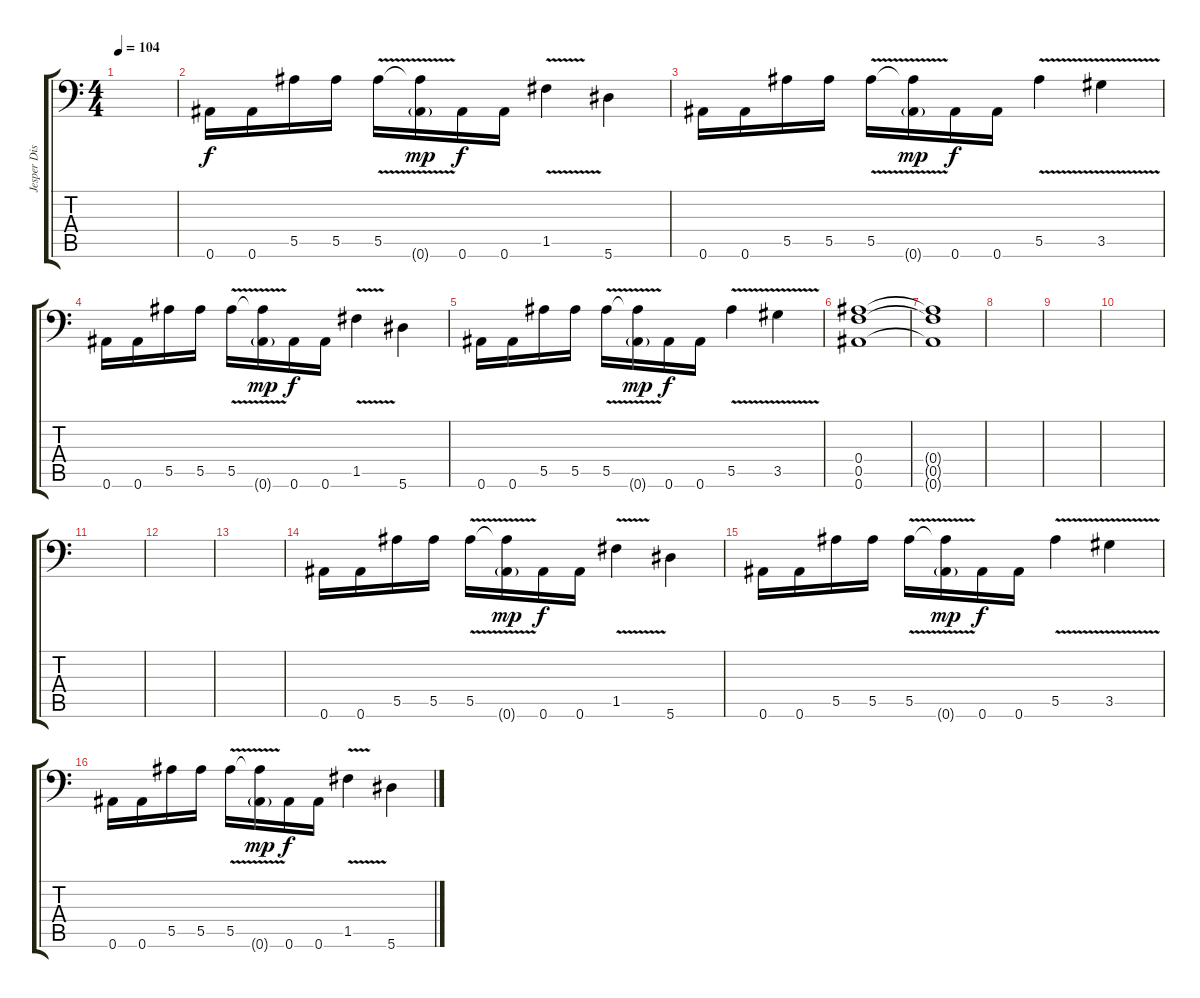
\track ("Jesper Dist." "Jesper Dis") {instrument distortionguitar}
\staff {score tabs}
\tuning (C4 G3 Eb3 Bb2 F2 Bb1) {hide}
\ts (4 4)
\tempo 104
\clef f4
\ks c
|
0.6.16 0.6.16 5.5.16 5.5.16 5.5{v}.16 (5.5{t} 0.6{g}).16{dy mp} 0.6.16{dy f} 0.6.16 1.5{v}.4 5.6.4 |
0.6.16 0.6.16 5.5.16 5.5.16 5.5{v}.16 (5.5{t} 0.6{g}).16{dy mp} 0.6.16{dy f} 0.6.16 5.5{v}.4 3.5{v}.4 |
0.6.16 0.6.16 5.5.16 5.5.16 5.5{v}.16 (5.5{t} 0.6{g}).16{dy mp} 0.6.16{dy f} 0.6.16 1.5{v}.4 5.6.4 |
0.6.16 0.6.16 5.5.16 5.5.16 5.5{v}.16 (5.5{t} 0.6{g}).16{dy mp} 0.6.16{dy f} 0.6.16 5.5{v}.4 3.5{v}.4 |
(0.4 0.5 0.6).1{volume 1} |
(0.4{t} 0.5{t} 0.6{t}).1 |
|
|
|
|
|
|
0.6.16 0.6.16 5.5.16 5.5.16 5.5{v}.16 (5.5{t} 0.6{g}).16{dy mp} 0.6.16{dy f} 0.6.16 1.5{v}.4 5.6.4 |
0.6.16 0.6.16 5.5.16 5.5.16 5.5{v}.16 (5.5{t} 0.6{g}).16{dy mp} 0.6.16{dy f} 0.6.16 5.5{v}.4 3.5{v}.4 |
0.6.16 0.6.16 5.5.16 5.5.16 5.5{v}.16 (5.5{t} 0.6{g}).16{dy mp} 0.6.16{dy f} 0.6.16 1.5{v}.4 5.6.4
